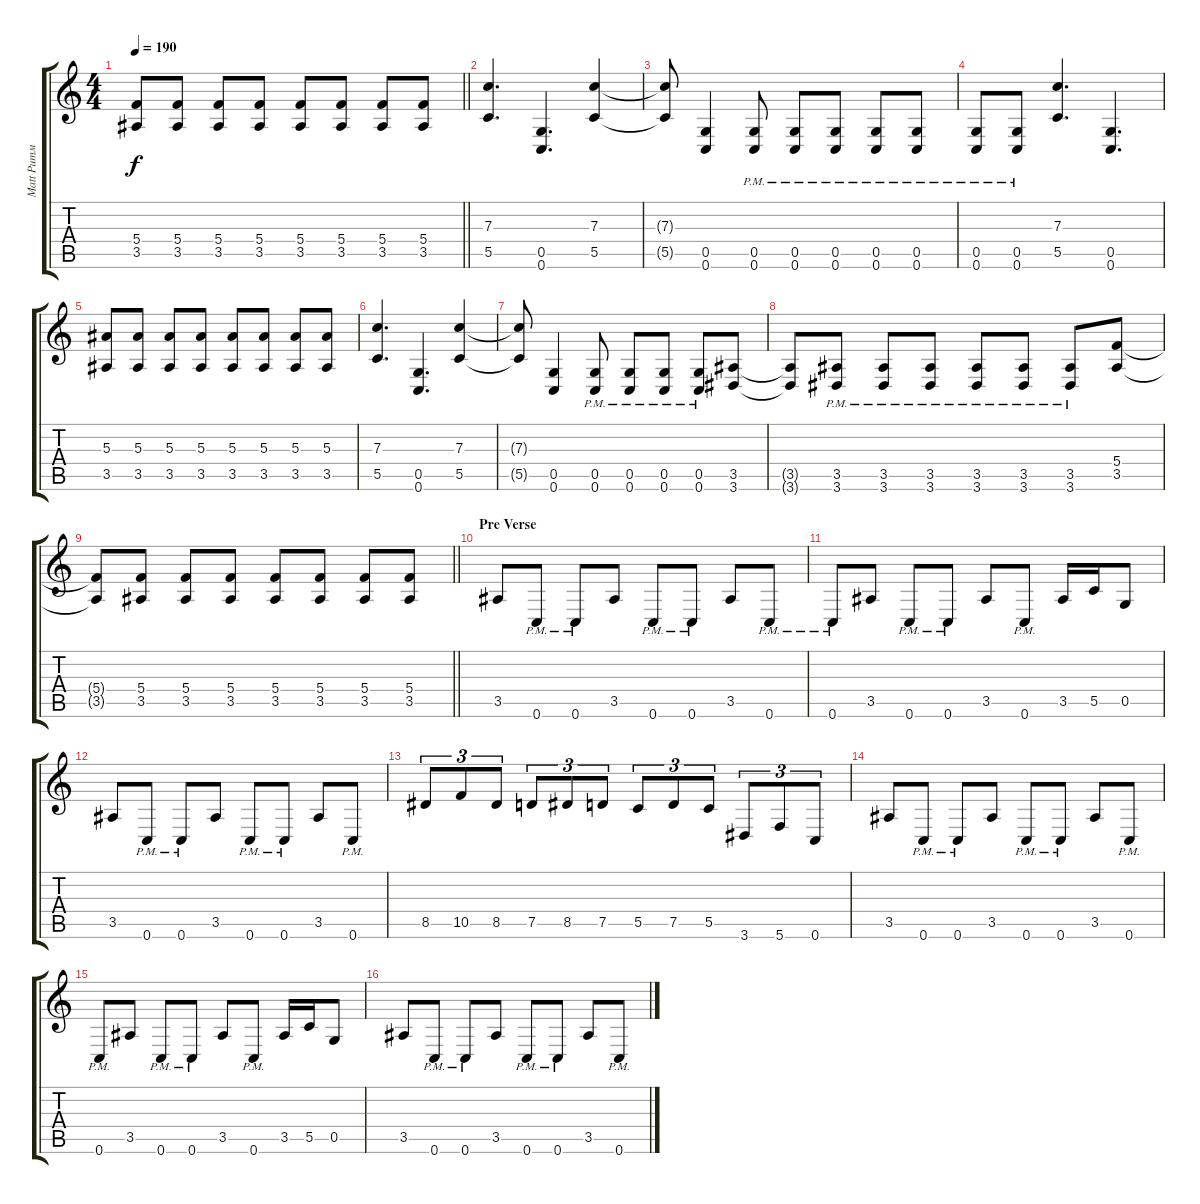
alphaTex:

\track ("Matt Ритм" "Matt Ритм") {instrument distortionguitar}
\staff {score tabs}
\tuning (D4 A3 F3 C3 G2 C2) {hide}
\ts (4 4)
\tempo 190
\clef g2
\barLineRight lightlight
\ks c
(5.4{t} 3.5{t}).8{dy f} (5.4 3.5).8 (5.4 3.5).8 (5.4 3.5).8 (5.4 3.5).8 (5.4 3.5).8 (5.4 3.5).8 (5.4 3.5).8 |
(7.3 5.5).4{d} (0.5 0.6).4{d} (7.3 5.5).4 |
(7.3{t} 5.5{t}).8 (0.5 0.6).4 (0.5{pm} 0.6{pm}).8 (0.5{pm} 0.6{pm}).8 (0.5{pm} 0.6{pm}).8 (0.5{pm} 0.6{pm}).8 (0.5{pm} 0.6{pm}).8 |
(0.5{pm} 0.6{pm}).8 (0.5{pm} 0.6{pm}).8 (7.3 5.5).4{d} (0.5 0.6).4{d} |
(5.3 3.5).8 (5.3 3.5).8 (5.3 3.5).8 (5.3 3.5).8 (5.3 3.5).8 (5.3 3.5).8 (5.3 3.5).8 (5.3 3.5).8 |
(7.3 5.5).4{d} (0.5 0.6).4{d} (7.3 5.5).4 |
(7.3{t} 5.5{t}).8 (0.5 0.6).4 (0.5{pm} 0.6{pm}).8 (0.5{pm} 0.6{pm}).8 (0.5{pm} 0.6{pm}).8 (0.5{pm} 0.6{pm}).8 (3.5 3.6).8 |
(3.5{t} 3.6{t}).8 (3.5{pm} 3.6{pm}).8 (3.5{pm} 3.6{pm}).8 (3.5{pm} 3.6{pm}).8 (3.5{pm} 3.6{pm}).8 (3.5{pm} 3.6{pm}).8 (3.5{pm} 3.6{pm}).8 (5.4 3.5).8 |
\barLineRight lightlight
(5.4{t} 3.5{t}).8 (5.4 3.5).8 (5.4 3.5).8 (5.4 3.5).8 (5.4 3.5).8 (5.4 3.5).8 (5.4 3.5).8 (5.4 3.5).8 |
\section ("" "Pre Verse")
3.5.8 0.6{pm}.8 0.6{pm}.8 3.5.8 0.6{pm}.8 0.6{pm}.8 3.5.8 0.6{pm}.8 |
0.6{pm}.8 3.5.8 0.6{pm}.8 0.6{pm}.8 3.5.8 0.6{pm}.8 3.5.16 5.5.16 0.5.8 |
3.5.8 0.6{pm}.8 0.6{pm}.8 3.5.8 0.6{pm}.8 0.6{pm}.8 3.5.8 0.6{pm}.8 |
8.5.8{tu (3 2)} 10.5.8{tu (3 2)} 8.5.8{tu (3 2)} 7.5.8{tu (3 2)} 8.5.8{tu (3 2)} 7.5.8{tu (3 2)} 5.5.8{tu (3 2)} 7.5.8{tu (3 2)} 5.5.8{tu (3 2)} 3.6.8{tu (3 2)} 5.6.8{tu (3 2)} 0.6.8{tu (3 2)} |
3.5.8 0.6{pm}.8 0.6{pm}.8 3.5.8 0.6{pm}.8 0.6{pm}.8 3.5.8 0.6{pm}.8 |
0.6{pm}.8 3.5.8 0.6{pm}.8 0.6{pm}.8 3.5.8 0.6{pm}.8 3.5.16 5.5.16 0.5.8 |
3.5.8 0.6{pm}.8 0.6{pm}.8 3.5.8 0.6{pm}.8 0.6{pm}.8 3.5.8 0.6{pm}.8
